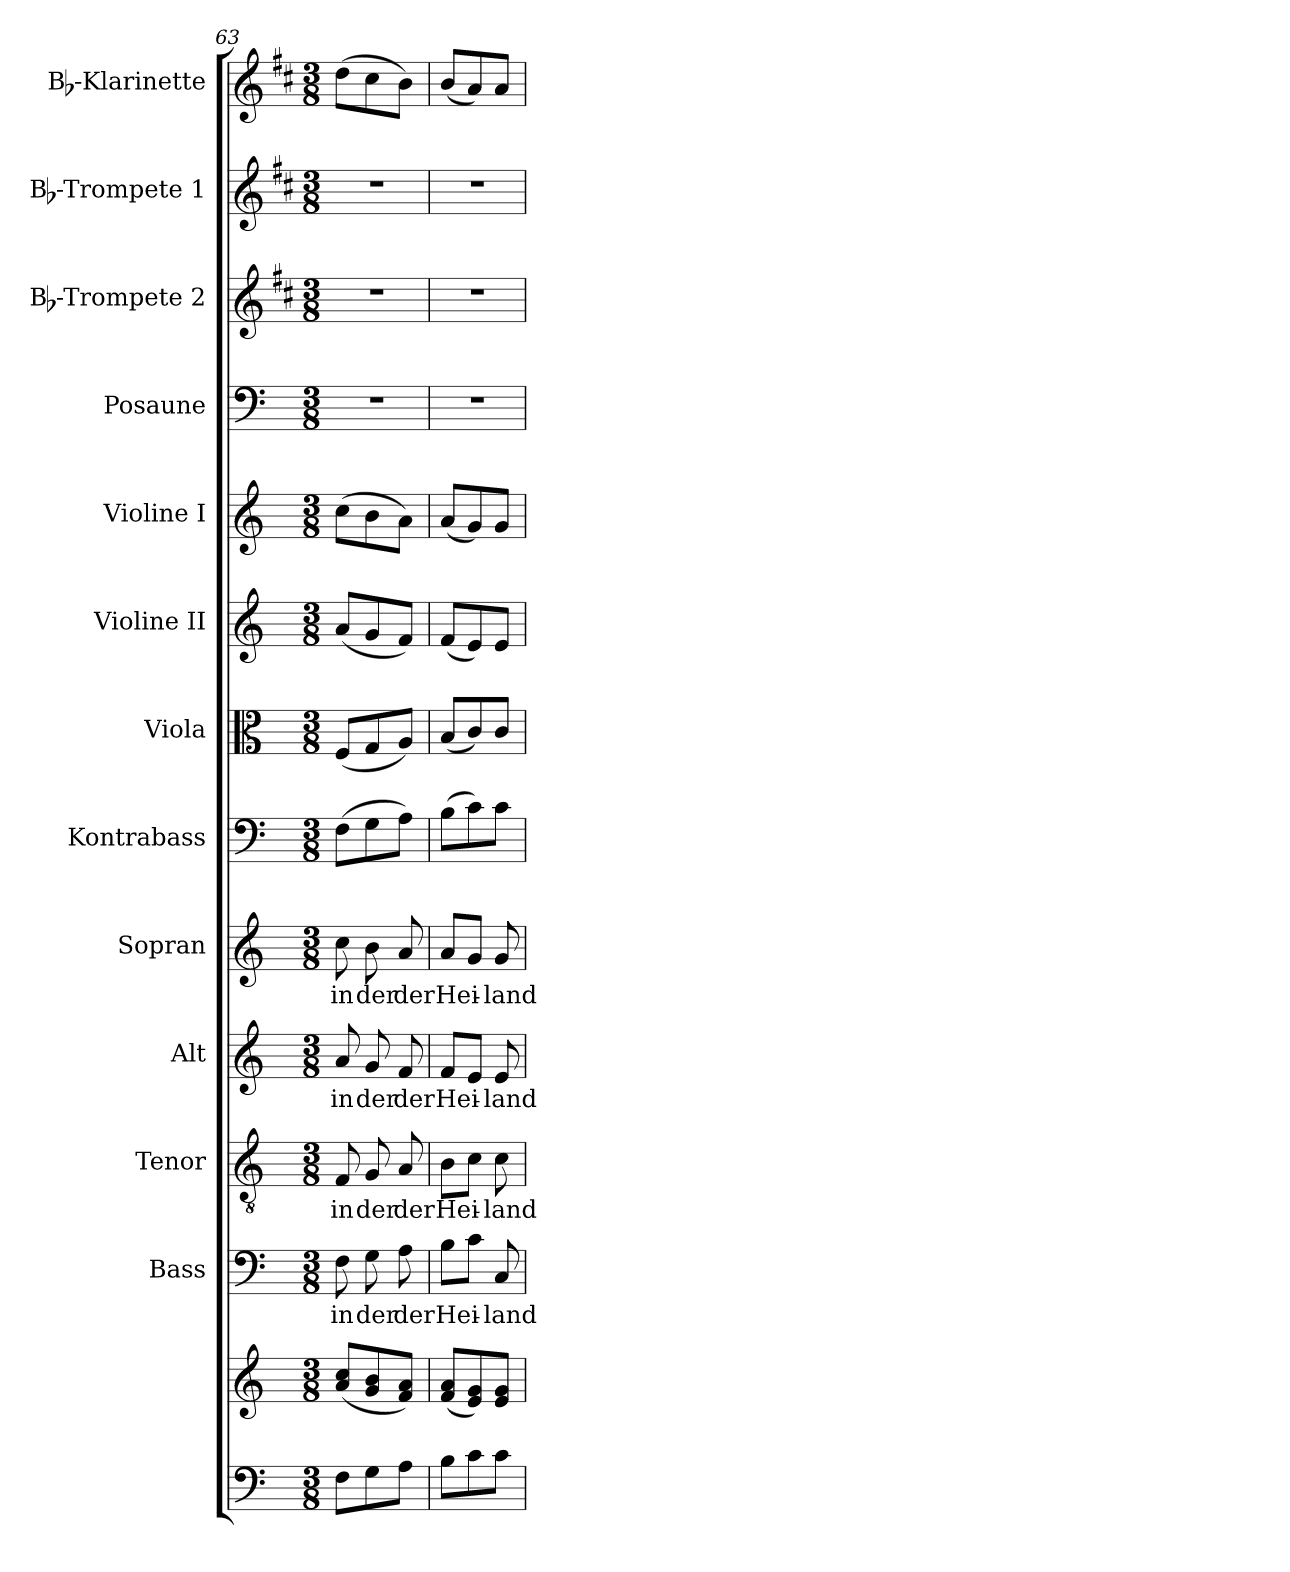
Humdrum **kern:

**kern	**kern	**kern	**text	**kern	**text	**kern	**text	**kern	**text	**kern	**kern	**kern	**kern	**kern	**kern	**kern	**kern
*part13	*part13	*part12	*part12	*part11	*part11	*part10	*part10	*part9	*part9	*part8	*part7	*part6	*part5	*part4	*part3	*part2	*part1
*staff14	*staff13	*staff12	*staff12	*staff11	*staff11	*staff10	*staff10	*staff9	*staff9	*staff8	*staff7	*staff6	*staff5	*staff4	*staff3	*staff2	*staff1
*	*	*I"Bass	*	*I"Tenor	*	*I"Alt	*	*I"Sopran	*	*I"Kontrabass	*I"Viola	*I"Violine II	*I"Violine I	*I"Posaune	*I"Bb-Trompete 2	*I"Bb-Trompete 1	*I"Bb-Klarinette
*	*	*I'B.	*	*I'T.	*	*I'A.	*	*I'S.	*	*I'Kb.	*I'Vla.	*I'Vl. II	*I'Vl. I	*I'Pos.	*I'Bb Trp. 2	*I'Bb Trp. 1	*I'Bb Kl.
*clefF4	*clefG2	*clefF4	*	*clefGv2	*	*clefG2	*	*clefG2	*	*clefF4	*clefC3	*clefG2	*clefG2	*clefF4	*clefG2	*clefG2	*clefG2
*	*	*	*	*	*	*	*	*	*	*ITrd7c12	*	*	*	*	*ITrd1c2	*ITrd1c2	*ITrd1c2
*k[]	*k[]	*k[]	*	*k[]	*	*k[]	*	*k[]	*	*k[]	*k[]	*k[]	*k[]	*k[]	*k[]	*k[]	*k[]
*C:	*C:	*C:	*	*C:	*	*C:	*	*C:	*	*C:	*C:	*C:	*C:	*C:	*C:	*C:	*C:
*M3/8	*M3/8	*M3/8	*	*M3/8	*	*M3/8	*	*M3/8	*	*M3/8	*M3/8	*M3/8	*M3/8	*M3/8	*M3/8	*M3/8	*M3/8
=63	=63	=63	=63	=63	=63	=63	=63	=63	=63	=63	=63	=63	=63	=63	=63	=63	=63
!	!	!	!LO:LY:b	!	!LO:LY:b	!	!LO:LY:b	!	!LO:LY:b	!	!	!	!	!	!	!	!
8F\L	(<8a/ 8cc/L	8F\	in	8F/	in	8a/	in	8cc\	in	(>8FF\L	(<8F/L	(<8a/L	(>8cc\L	4.r	4.r	4.r	(>8cc\L
!	!	!	!LO:LY:b	!	!LO:LY:b	!	!LO:LY:b	!	!LO:LY:b	!	!	!	!	!	!	!	!
8G\	8g/ 8b/	8G\	der	8G/	der	8g/	der	8b\	der	8GG\	8G/	8g/	8b\	.	.	.	8b\
!	!	!	!LO:LY:b	!	!LO:LY:b	!	!LO:LY:b	!	!LO:LY:b	!	!	!	!	!	!	!	!
8A\J	8f/ 8a/J)	8A\	der	8A/	der	8f/	der	8a/	der	8AA\J)	8A/J)	8f/J)	8a\J)	.	.	.	8a\J)
=64	=64	=64	=64	=64	=64	=64	=64	=64	=64	=64	=64	=64	=64	=64	=64	=64	=64
!	!	!	!LO:LY:b	!	!LO:LY:b	!	!LO:LY:b	!	!LO:LY:b	!	!	!	!	!	!	!	!
8B\L	(<8f/ 8a/L	8B\L	Hei-	8B\L	Hei-	8f/L	Hei-	8a/L	Hei-	(>8BB\L	(<8B/L	(<8f/L	(<8a/L	4.r	4.r	4.r	(<8a/L
8c\	8e/ 8g/)	8c\J	.	8c\J	.	8e/J	.	8g/J	.	8C\)	8c/)	8e/)	8g/)	.	.	.	8g/)
!	!	!	!LO:LY:b	!	!LO:LY:b	!	!LO:LY:b	!	!LO:LY:b	!	!	!	!	!	!	!	!
8c\J	8e/ 8g/J	8C/	-land	8c\	-land	8e/	-land	8g/	-land	8C\J	8c/J	8e/J	8g/J	.	.	.	8g/J
=	=	=	=	=	=	=	=	=	=	=	=	=	=	=	=	=	=
*-	*-	*-	*-	*-	*-	*-	*-	*-	*-	*-	*-	*-	*-	*-	*-	*-	*-
